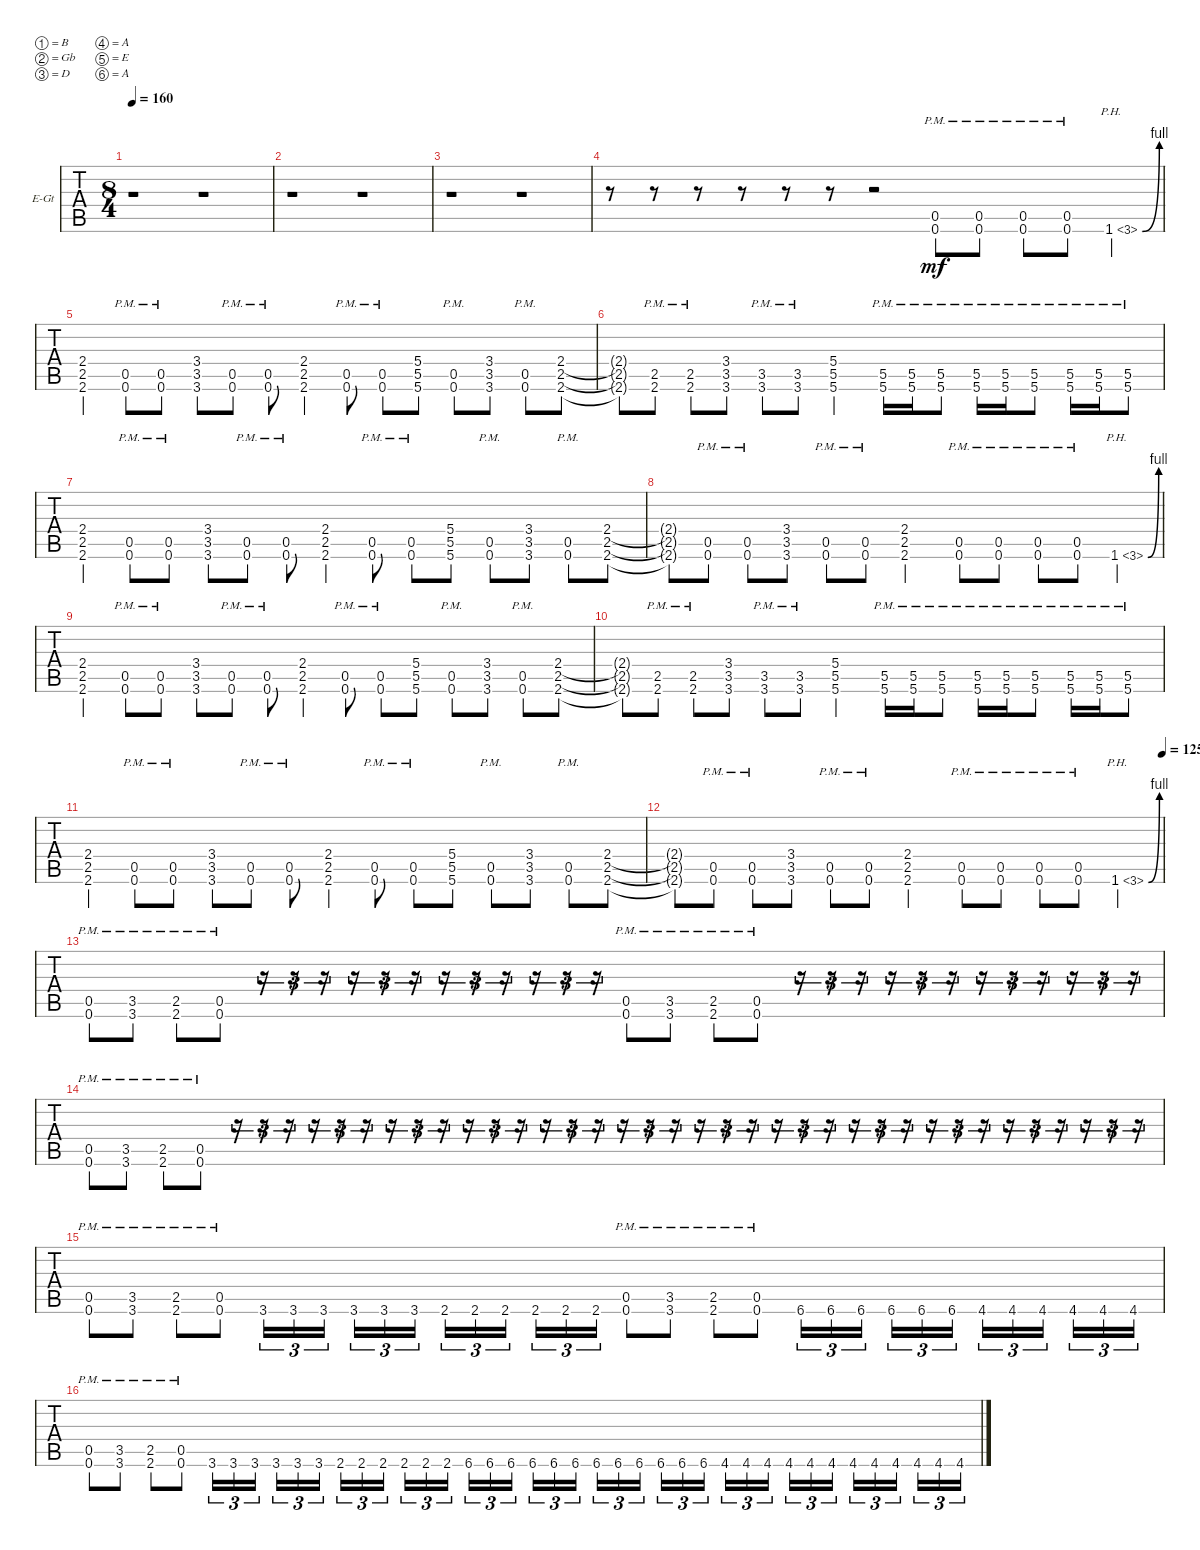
\defaultSystemsLayout 4
\bracketExtendMode groupsimilarinstruments
\firstSystemTrackNameOrientation horizontal
\otherSystemsTrackNameOrientation horizontal
\track ("Electric Guitar" "E-Gt") {instrument distortionguitar}
\staff {tabs}
\tuning (B3 Gb3 D3 A2 E2 A1)
\ts (8 4)
\tempo 160
\clef g2
\ks c
r.1{dy mf instrument distortionguitar} r.1 |
r.1 r.1 |
r.1 r.1 |
r.8 r.8 r.8 r.8 r.8 r.8 r.2 (0.6{pm} 0.5{pm}).8 (0.6{pm} 0.5{pm}).8 (0.6{pm} 0.5{pm}).8 (0.6{pm} 0.5{pm}).8 1.6{be (bend 0 0 47.4 4) ph 2}.4 |
(2.6 2.5 2.4).4 (0.6{pm} 0.5{pm}).8 (0.6{pm} 0.5{pm}).8 (3.5 3.6 3.4).8 (0.6{pm} 0.5{pm}).8 (0.6{pm} 0.5{pm}).8 (2.6 2.5 2.4).4 (0.6{pm} 0.5{pm}).8 (0.6{pm} 0.5{pm}).8 (5.6 5.5 5.4).8 (0.6{pm} 0.5{pm}).8 (3.6 3.5 3.4).8 (0.6{pm} 0.5{pm}).8 (2.5 2.6 2.4).8 |
(2.5{t} 2.6{t} 2.4{t}).8 (2.6{pm} 2.5{pm}).8 (2.6{pm} 2.5{pm}).8 (3.6 3.5 3.4).8 (3.6{pm} 3.5{pm}).8 (3.6{pm} 3.5{pm}).8 (5.6 5.5 5.4).2 (5.6{pm} 5.5{pm}).16 (5.6{pm} 5.5{pm}).16 (5.6{pm} 5.5{pm}).8 (5.6{pm} 5.5{pm}).16 (5.6{pm} 5.5{pm}).16 (5.6{pm} 5.5{pm}).8 (5.6{pm} 5.5{pm}).16 (5.6{pm} 5.5{pm}).16 (5.6{pm} 5.5{pm}).8 |
(2.6 2.5 2.4).4 (0.6{pm} 0.5{pm}).8 (0.6{pm} 0.5{pm}).8 (3.5 3.6 3.4).8 (0.6{pm} 0.5{pm}).8 (0.6{pm} 0.5{pm}).8 (2.6 2.5 2.4).4 (0.6{pm} 0.5{pm}).8 (0.6{pm} 0.5{pm}).8 (5.6 5.5 5.4).8 (0.6{pm} 0.5{pm}).8 (3.6 3.5 3.4).8 (0.6{pm} 0.5{pm}).8 (2.5 2.6 2.4).8 |
(2.5{t} 2.6{t} 2.4{t}).8 (0.6{pm} 0.5{pm}).8 (0.6{pm} 0.5{pm}).8 (3.6 3.5 3.4).8 (0.6{pm} 0.5{pm}).8 (0.6{pm} 0.5{pm}).8 (2.6 2.5 2.4).2 (0.6{pm} 0.5{pm}).8 (0.6{pm} 0.5{pm}).8 (0.6{pm} 0.5{pm}).8 (0.6{pm} 0.5{pm}).8 1.6{be (bend 0 0 47.4 4) ph 2}.4 |
(2.6 2.5 2.4).4 (0.6{pm} 0.5{pm}).8 (0.6{pm} 0.5{pm}).8 (3.5 3.6 3.4).8 (0.6{pm} 0.5{pm}).8 (0.6{pm} 0.5{pm}).8 (2.6 2.5 2.4).4 (0.6{pm} 0.5{pm}).8 (0.6{pm} 0.5{pm}).8 (5.6 5.5 5.4).8 (0.6{pm} 0.5{pm}).8 (3.6 3.5 3.4).8 (0.6{pm} 0.5{pm}).8 (2.5 2.6 2.4).8 |
(2.5{t} 2.6{t} 2.4{t}).8 (2.6{pm} 2.5{pm}).8 (2.6{pm} 2.5{pm}).8 (3.6 3.5 3.4).8 (3.6{pm} 3.5{pm}).8 (3.6{pm} 3.5{pm}).8 (5.6 5.5 5.4).2 (5.6{pm} 5.5{pm}).16 (5.6{pm} 5.5{pm}).16 (5.6{pm} 5.5{pm}).8 (5.6{pm} 5.5{pm}).16 (5.6{pm} 5.5{pm}).16 (5.6{pm} 5.5{pm}).8 (5.6{pm} 5.5{pm}).16 (5.6{pm} 5.5{pm}).16 (5.6{pm} 5.5{pm}).8 |
(2.6 2.5 2.4).4 (0.6{pm} 0.5{pm}).8 (0.6{pm} 0.5{pm}).8 (3.5 3.6 3.4).8 (0.6{pm} 0.5{pm}).8 (0.6{pm} 0.5{pm}).8 (2.6 2.5 2.4).4 (0.6{pm} 0.5{pm}).8 (0.6{pm} 0.5{pm}).8 (5.6 5.5 5.4).8 (0.6{pm} 0.5{pm}).8 (3.6 3.5 3.4).8 (0.6{pm} 0.5{pm}).8 (2.5 2.6 2.4).8 |
\tempo (125 1)
(2.5{t} 2.6{t} 2.4{t}).8 (0.6{pm} 0.5{pm}).8 (0.6{pm} 0.5{pm}).8 (3.6 3.5 3.4).8 (0.6{pm} 0.5{pm}).8 (0.6{pm} 0.5{pm}).8 (2.6 2.5 2.4).2 (0.6{pm} 0.5{pm}).8 (0.6{pm} 0.5{pm}).8 (0.6{pm} 0.5{pm}).8 (0.6{pm} 0.5{pm}).8 1.6{be (bend 0 0 47.4 4) ph 2}.4 |
(0.6{pm} 0.5{pm}).8 (3.6{pm} 3.5{pm}).8 (2.6{pm} 2.5{pm}).8 (0.6{pm} 0.5{pm}).8 r.16{tu (3 2)} r.16{tu (3 2)} r.16{tu (3 2)} r.16{tu (3 2)} r.16{tu (3 2)} r.16{tu (3 2)} r.16{tu (3 2)} r.16{tu (3 2)} r.16{tu (3 2)} r.16{tu (3 2)} r.16{tu (3 2)} r.16{tu (3 2)} (0.6{pm} 0.5{pm}).8 (3.6{pm} 3.5{pm}).8 (2.6{pm} 2.5{pm}).8 (0.6{pm} 0.5{pm}).8 r.16{tu (3 2)} r.16{tu (3 2)} r.16{tu (3 2)} r.16{tu (3 2)} r.16{tu (3 2)} r.16{tu (3 2)} r.16{tu (3 2)} r.16{tu (3 2)} r.16{tu (3 2)} r.16{tu (3 2)} r.16{tu (3 2)} r.16{tu (3 2)} |
(0.6{pm} 0.5{pm}).8 (3.6{pm} 3.5{pm}).8 (2.6{pm} 2.5{pm}).8 (0.6{pm} 0.5{pm}).8 r.16{tu (3 2)} r.16{tu (3 2)} r.16{tu (3 2)} r.16{tu (3 2)} r.16{tu (3 2)} r.16{tu (3 2)} r.16{tu (3 2)} r.16{tu (3 2)} r.16{tu (3 2)} r.16{tu (3 2)} r.16{tu (3 2)} r.16{tu (3 2)} r.16{tu (3 2)} r.16{tu (3 2)} r.16{tu (3 2)} r.16{tu (3 2)} r.16{tu (3 2)} r.16{tu (3 2)} r.16{tu (3 2)} r.16{tu (3 2)} r.16{tu (3 2)} r.16{tu (3 2)} r.16{tu (3 2)} r.16{tu (3 2)} r.16{tu (3 2)} r.16{tu (3 2)} r.16{tu (3 2)} r.16{tu (3 2)} r.16{tu (3 2)} r.16{tu (3 2)} r.16{tu (3 2)} r.16{tu (3 2)} r.16{tu (3 2)} r.16{tu (3 2)} r.16{tu (3 2)} r.16{tu (3 2)} |
(0.6{pm} 0.5{pm}).8 (3.6{pm} 3.5{pm}).8 (2.6{pm} 2.5{pm}).8 (0.6{pm} 0.5{pm}).8 3.6.16{tu (3 2)} 3.6.16{tu (3 2)} 3.6.16{tu (3 2)} 3.6.16{tu (3 2)} 3.6.16{tu (3 2)} 3.6.16{tu (3 2)} 2.6.16{tu (3 2)} 2.6.16{tu (3 2)} 2.6.16{tu (3 2)} 2.6.16{tu (3 2)} 2.6.16{tu (3 2)} 2.6.16{tu (3 2)} (0.6{pm} 0.5{pm}).8 (3.6{pm} 3.5{pm}).8 (2.6{pm} 2.5{pm}).8 (0.6{pm} 0.5{pm}).8 6.6.16{tu (3 2)} 6.6.16{tu (3 2)} 6.6.16{tu (3 2)} 6.6.16{tu (3 2)} 6.6.16{tu (3 2)} 6.6.16{tu (3 2)} 4.6.16{tu (3 2)} 4.6.16{tu (3 2)} 4.6.16{tu (3 2)} 4.6.16{tu (3 2)} 4.6.16{tu (3 2)} 4.6.16{tu (3 2)} |
(0.6{pm} 0.5{pm}).8 (3.6{pm} 3.5{pm}).8 (2.6{pm} 2.5{pm}).8 (0.6{pm} 0.5{pm}).8 3.6.16{tu (3 2)} 3.6.16{tu (3 2)} 3.6.16{tu (3 2)} 3.6.16{tu (3 2)} 3.6.16{tu (3 2)} 3.6.16{tu (3 2)} 2.6.16{tu (3 2)} 2.6.16{tu (3 2)} 2.6.16{tu (3 2)} 2.6.16{tu (3 2)} 2.6.16{tu (3 2)} 2.6.16{tu (3 2)} 6.6.16{tu (3 2)} 6.6.16{tu (3 2)} 6.6.16{tu (3 2)} 6.6.16{tu (3 2)} 6.6.16{tu (3 2)} 6.6.16{tu (3 2)} 6.6.16{tu (3 2)} 6.6.16{tu (3 2)} 6.6.16{tu (3 2)} 6.6.16{tu (3 2)} 6.6.16{tu (3 2)} 6.6.16{tu (3 2)} 4.6.16{tu (3 2)} 4.6.16{tu (3 2)} 4.6.16{tu (3 2)} 4.6.16{tu (3 2)} 4.6.16{tu (3 2)} 4.6.16{tu (3 2)} 4.6.16{tu (3 2)} 4.6.16{tu (3 2)} 4.6.16{tu (3 2)} 4.6.16{tu (3 2)} 4.6.16{tu (3 2)} 4.6.16{tu (3 2)}
